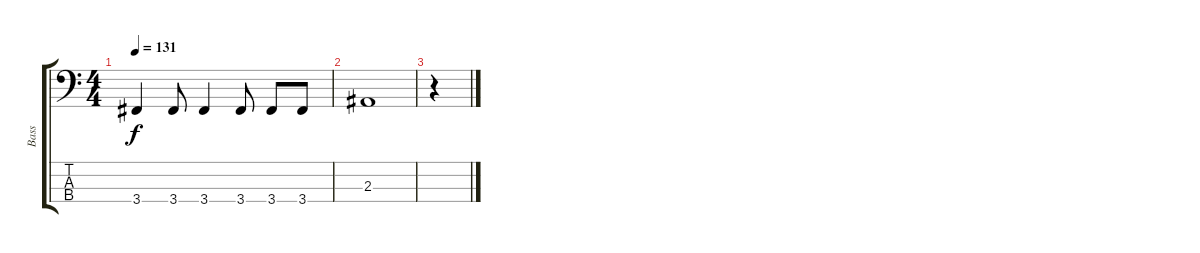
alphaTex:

\track ("Bass" "Bass") {instrument electricbasspick}
\staff {score tabs}
\tuning (Gb2 Db2 Ab1 Eb1) {hide}
\ts (4 4)
\tempo 131
\clef f4
\ks c
3.4.4{dy f} 3.4.8 3.4.4 3.4.8 3.4.8 3.4.8 |
2.3.1 |
r.4
